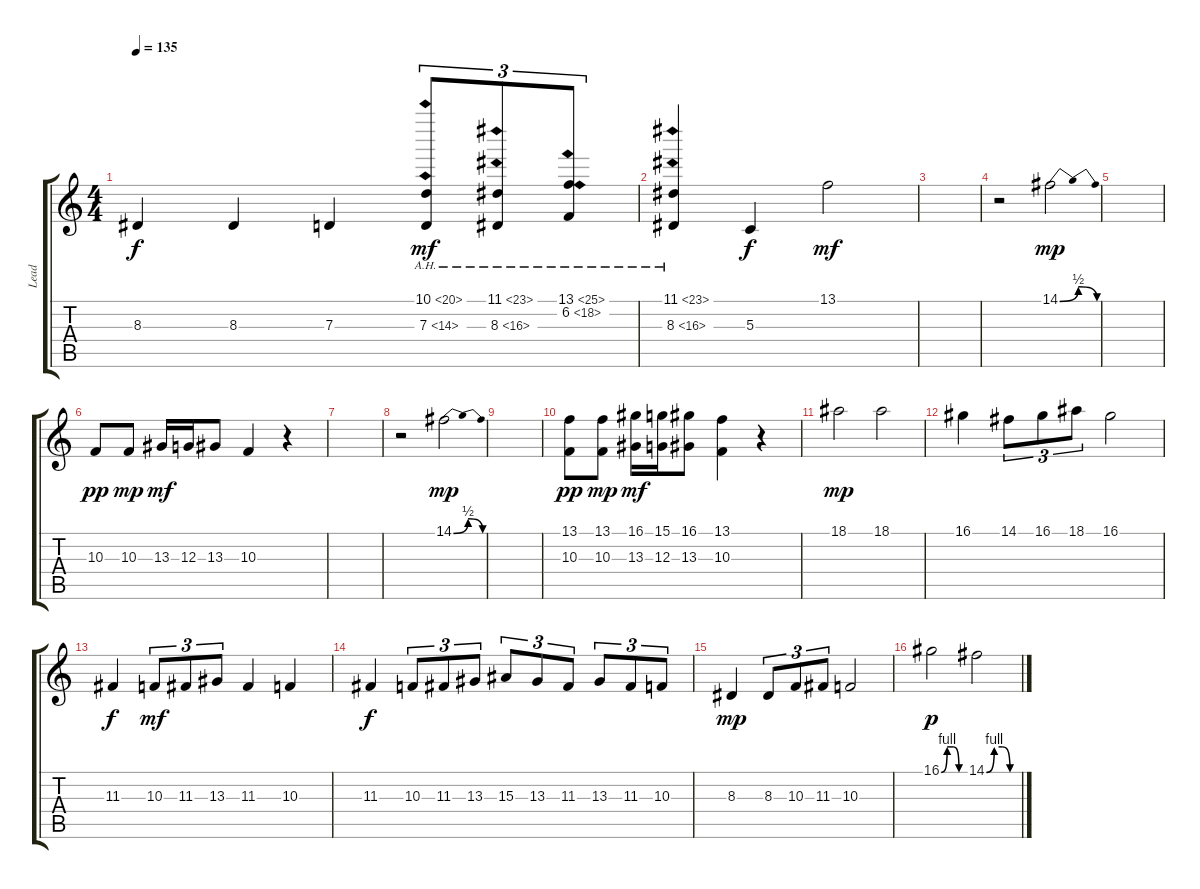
\track ("Lead" "Lead") {instrument violin}
\staff {score tabs}
\tuning (E4 B3 G3 D3 A2 E2) {hide}
\ts (4 4)
\tempo 135
\clef g2
\ks c
8.3.4{dy f} 8.3.4 7.3.4 (10.1{ah 10} 7.3{ah 7}).8{tu (3 2) dy mf} (11.1{ah 12} 8.3{ah 8}).8{tu (3 2)} (13.1{ah 12} 6.2{ah 12}).8{tu (3 2)} |
(11.1{ah 12} 8.3{ah 8}).4 5.3.4{dy f} 13.1.2{dy mf} |
|
r.2 14.1{be (bendrelease 0 0 30 2 30 2 60 0)}.2{dy mp} |
|
10.3.8{dy pp} 10.3.8{dy mp} 13.3.16{dy mf} 12.3.16 13.3.8 10.3.4 r.4 |
|
r.2 14.1{be (bendrelease 0 0 30 2 30 2 60 0)}.2{dy mp} |
|
(13.1 10.3).8{dy pp} (13.1 10.3).8{dy mp} (16.1 13.3).16{dy mf} (15.1 12.3).16 (16.1 13.3).8 (13.1 10.3).4 r.4 |
18.1.2{dy mp} 18.1.2 |
16.1.4 14.1.8{tu (3 2)} 16.1.8{tu (3 2)} 18.1.8{tu (3 2)} 16.1.2 |
11.3.4{dy f} 10.3.8{tu (3 2) dy mf} 11.3.8{tu (3 2)} 13.3.8{tu (3 2)} 11.3.4 10.3.4 |
11.3.4{dy f} 10.3.8{tu (3 2)} 11.3.8{tu (3 2)} 13.3.8{tu (3 2)} 15.3.8{tu (3 2)} 13.3.8{tu (3 2)} 11.3.8{tu (3 2)} 13.3.8{tu (3 2)} 11.3.8{tu (3 2)} 10.3.8{tu (3 2)} |
8.3.4{dy mp} 8.3.8{tu (3 2)} 10.3.8{tu (3 2)} 11.3.8{tu (3 2)} 10.3.2 |
16.1{be (custom 0 0 15 4 30 4 45 0 60 0)}.2{dy p} 14.1{be (custom 0 0 15 4 30 4 45 0 60 0)}.2
